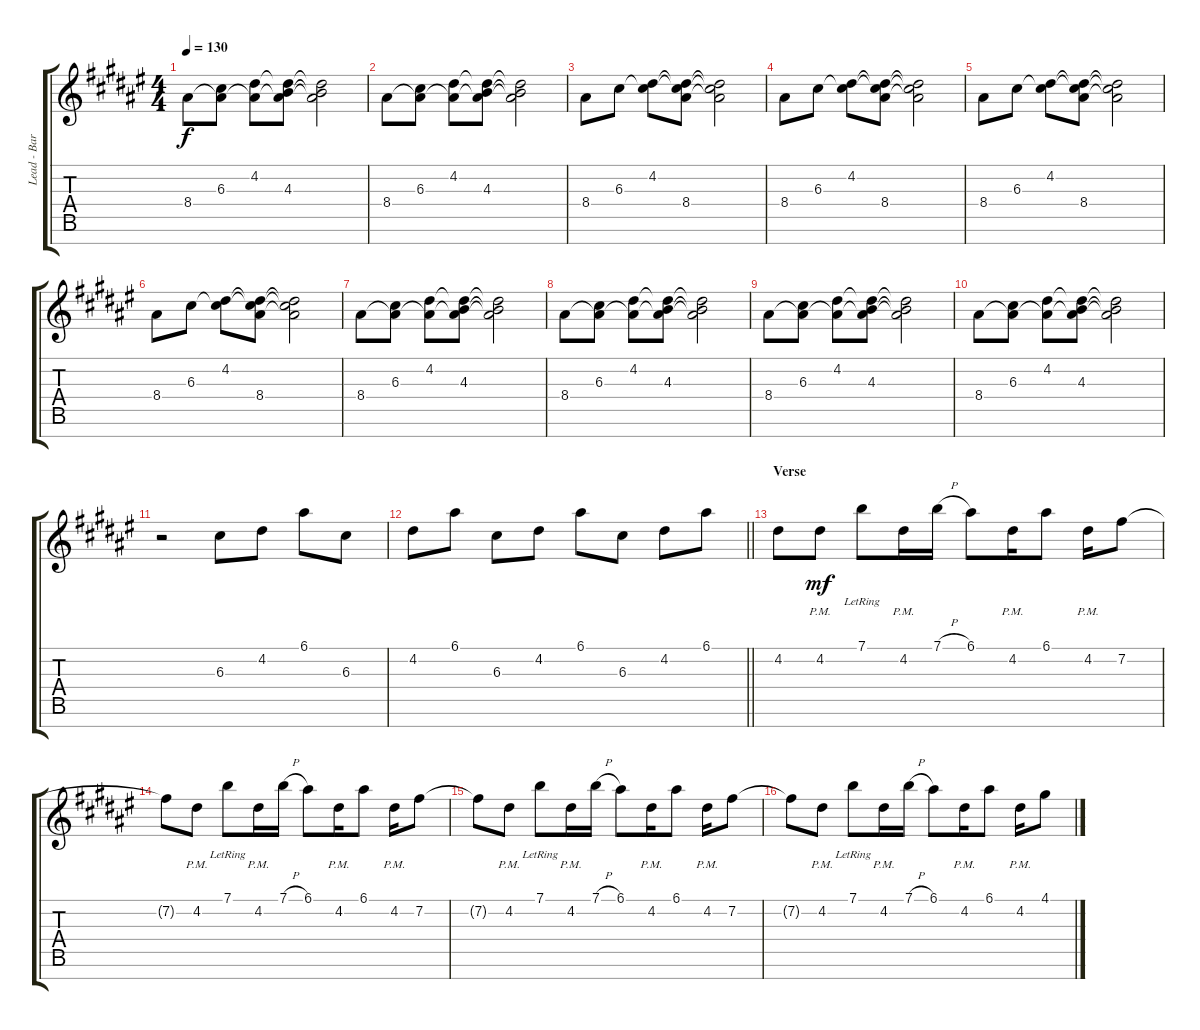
\track ("Lead - Bart Hennephof" "Lead - Bar") {instrument overdrivenguitar}
\staff {score tabs}
\tuning (E4 B3 G3 D3 A2 E2 B1) {hide}
\ts (4 4)
\tempo 130
\clef g2
\ks d#minor
8.4.8{dy f} (6.3 8.4{t}).8 (4.2 8.4{t}).8 (4.2{t} 4.3 8.4{t}).8 (4.2{t} 4.3{t} 8.4{t}).2 |
8.4.8 (6.3 8.4{t}).8 (4.2 8.4{t}).8 (4.2{t} 4.3 8.4{t}).8 (4.2{t} 4.3{t} 8.4{t}).2 |
8.4.8 6.3.8 (4.2 6.3{t}).8 (4.2{t} 6.3{t} 8.4).8 (4.2{t} 6.3{t} 8.4{t}).2 |
8.4.8 6.3.8 (4.2 6.3{t}).8 (4.2{t} 6.3{t} 8.4).8 (4.2{t} 6.3{t} 8.4{t}).2 |
8.4.8 6.3.8 (4.2 6.3{t}).8 (4.2{t} 6.3{t} 8.4).8 (4.2{t} 6.3{t} 8.4{t}).2 |
8.4.8 6.3.8 (4.2 6.3{t}).8 (4.2{t} 6.3{t} 8.4).8 (4.2{t} 6.3{t} 8.4{t}).2 |
8.4.8 (6.3 8.4{t}).8 (4.2 8.4{t}).8 (4.2{t} 4.3 8.4{t}).8 (4.2{t} 4.3{t} 8.4{t}).2 |
8.4.8 (6.3 8.4{t}).8 (4.2 8.4{t}).8 (4.2{t} 4.3 8.4{t}).8 (4.2{t} 4.3{t} 8.4{t}).2 |
8.4.8 (6.3 8.4{t}).8 (4.2 8.4{t}).8 (4.2{t} 4.3 8.4{t}).8 (4.2{t} 4.3{t} 8.4{t}).2 |
8.4.8 (6.3 8.4{t}).8 (4.2 8.4{t}).8 (4.2{t} 4.3 8.4{t}).8 (4.2{t} 4.3{t} 8.4{t}).2 |
r.2 6.3.8 4.2.8 6.1.8 6.3.8 |
\barLineRight lightlight
4.2.8 6.1.8 6.3.8 4.2.8 6.1.8 6.3.8 4.2.8 6.1.8 |
\section ("" "Verse")
4.2.8 4.2{pm}.8{dy mf} 7.1{lr}.8 4.2{pm}.16 7.1{h}.16 6.1.8 4.2{pm}.16 6.1.8 4.2{pm}.16 7.2.8 |
7.2{t}.8 4.2{pm}.8 7.1{lr}.8 4.2{pm}.16 7.1{h}.16 6.1.8 4.2{pm}.16 6.1.8 4.2{pm}.16 7.2.8 |
7.2{t}.8 4.2{pm}.8 7.1{lr}.8 4.2{pm}.16 7.1{h}.16 6.1.8 4.2{pm}.16 6.1.8 4.2{pm}.16 7.2.8 |
7.2{t}.8 4.2{pm}.8 7.1{lr}.8 4.2{pm}.16 7.1{h}.16 6.1.8 4.2{pm}.16 6.1.8 4.2{pm}.16 4.1.8
